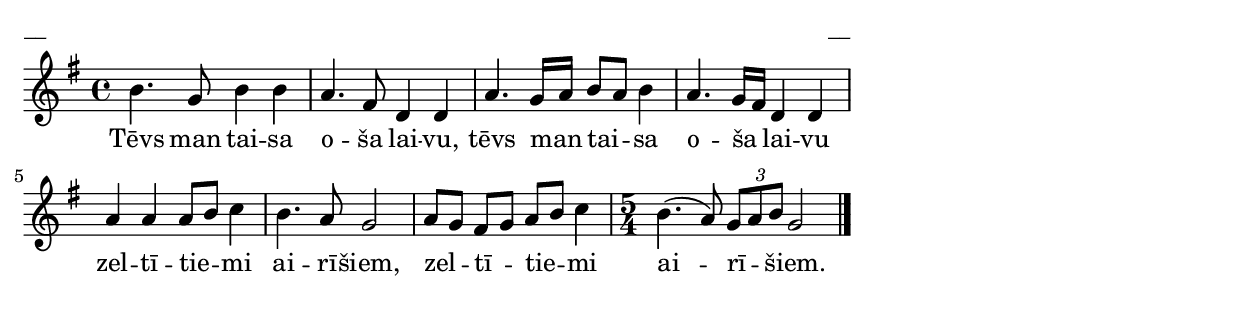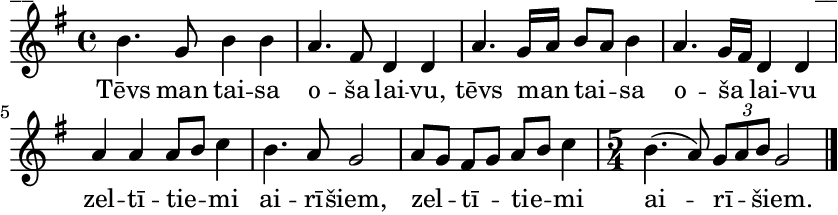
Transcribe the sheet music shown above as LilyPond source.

\version "2.13.18"
#(ly:set-option 'crop #t)

%\header {
%    title = "Tēvs man taisa oša laivu",Budēlīši, jūra
%}
\paper {
line-width = 14\cm
left-margin = 0.4\cm
between-system-padding = 0.1\cm
between-system-space = 0.1\cm
}
\layout {
indent = #0
ragged-last = ##f
}

voiceA = \relative c' {
\clef "treble"
\key g \major
\time 4/4
b'4. g8 b4 b |
a4. fis8 d4 d |
a'4. g16[ a] b8[ a] b4 |
a4. g16[ fis] d4 d |
a'4 a a8[ b] c4 |
b4. a8 g2 |
a8[ g] fis[ g] a[ b] c4 |
\time 5/4 
b4.( a8) \times 2/3 {g8[ a b]} g2 |
\bar "|."
}

lyricA = \lyricmode {
Tēvs man tai -- sa o -- ša lai -- vu, tēvs man tai -- sa o -- ša lai -- vu 
zel -- tī -- tie -- mi ai -- rī -- šiem, zel -- tī -- tie -- mi ai -- rī -- šiem.
} 

fullScore = <<
\new Staff {
<<
\new Voice = "voiceA" { \oneVoice \autoBeamOff \voiceA }
\new Lyrics \lyricsto "voiceA" \lyricA
>>
}
>>

\score {
\fullScore
\header { piece = "__" opus = "__" }
}
\markup { \with-color #(x11-color 'white) \sans \smaller "__" }
\score {
\unfoldRepeats
\fullScore
\midi {
\context { \Staff \remove "Staff_performer" }
\context { \Voice \consists "Staff_performer" }
}
}


